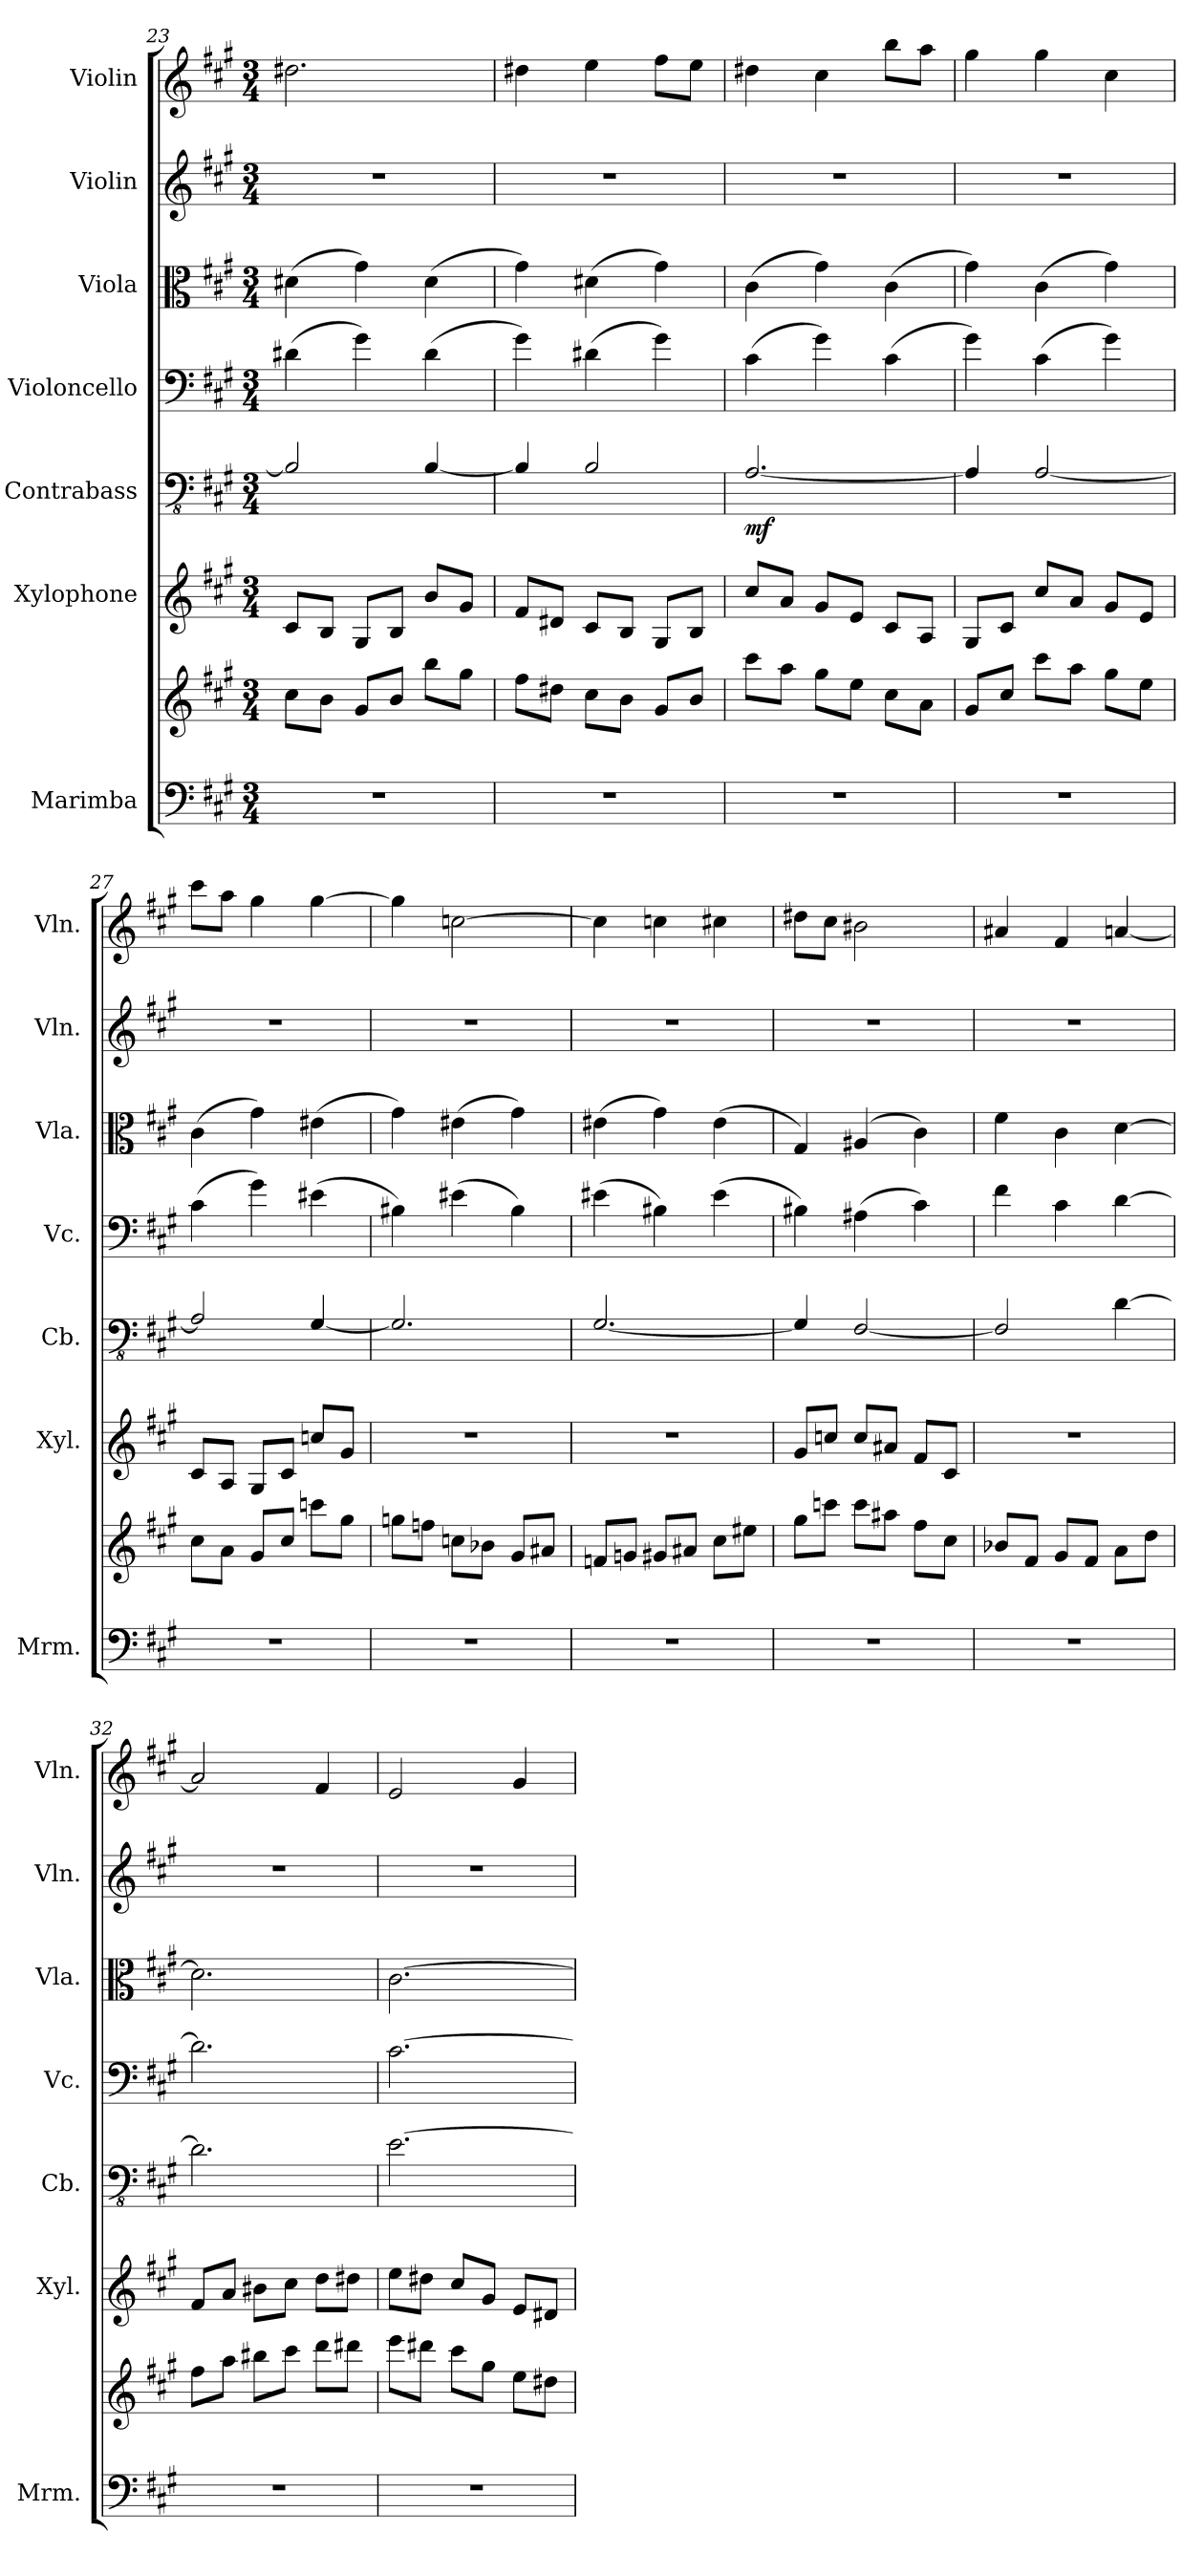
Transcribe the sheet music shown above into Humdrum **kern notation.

**kern	**kern	**kern	**kern	**dynam	**kern	**kern	**kern	**kern
*part7	*part7	*part6	*part5	*part5	*part4	*part3	*part2	*part1
*staff8	*staff7	*staff6	*staff5	*staff5	*staff4	*staff3	*staff2	*staff1
*I"Marimba	*	*I"Xylophone	*I"Contrabass	*	*I"Violoncello	*I"Viola	*I"Violin	*I"Violin
*I'Mrm.	*	*I'Xyl.	*I'Cb.	*	*I'Vc.	*I'Vla.	*I'Vln.	*I'Vln.
*clefF4	*clefG2	*clefG2	*clefFv4	*	*clefF4	*clefC3	*clefG2	*clefG2
*	*	*ITrd-7c-12	*ITrd7c12	*	*	*	*	*
*k[f#c#g#]	*k[f#c#g#]	*k[f#c#g#]	*k[f#c#g#]	*	*k[f#c#g#]	*k[f#c#g#]	*k[f#c#g#]	*k[f#c#g#]
*M3/4	*M3/4	*M3/4	*M3/4	*	*M3/4	*M3/4	*M3/4	*M3/4
=23	=23	=23	=23	=23	=23	=23	=23	=23
2.r	8cc#\L	8cc#/L	2BBB/]	.	(4d#X\	(4d#X\	2.r	2.dd#X\
.	8b\J	8b/J	.	.	.	.	.	.
.	8g#/L	8g#/L	.	.	4g#\)	4g#\)	.	.
.	8b/J	8b/J	.	.	.	.	.	.
.	8bb\L	8bb/L	[4BBB/	.	(4d#\	(4d#\	.	.
.	8gg#\J	8gg#/J	.	.	.	.	.	.
!!LO:PB:g=z
=24	=24	=24	=24	=24	=24	=24	=24	=24
2.r	8ff#\L	8ff#/L	4BBB/]	.	4g#\)	4g#\)	2.r	4dd#X\
.	8dd#X\J	8dd#X/J	.	.	.	.	.	.
.	8cc#\L	8cc#/L	2BBB/	.	(4d#X\	(4d#X\	.	4ee\
.	8b\J	8b/J	.	.	.	.	.	.
.	8g#/L	8g#/L	.	.	4g#\)	4g#\)	.	8ff#\L
.	8b/J	8b/J	.	.	.	.	.	8ee\J
=25	=25	=25	=25	=25	=25	=25	=25	=25
!	!	!	!	!LO:DY:b	!	!	!	!
2.r	8ccc#\L	8ccc#/L	[2.AAA/	mf	(4c#\	(4c#\	2.r	4dd#X\
.	8aa\J	8aa/J	.	.	.	.	.	.
.	8gg#\L	8gg#/L	.	.	4g#\)	4g#\)	.	4cc#\
.	8ee\J	8ee/J	.	.	.	.	.	.
.	8cc#\L	8cc#/L	.	.	(4c#\	(4c#\	.	8bb\L
.	8a\J	8a/J	.	.	.	.	.	8aa\J
=26	=26	=26	=26	=26	=26	=26	=26	=26
2.r	8g#/L	8g#/L	4AAA/]	.	4g#\)	4g#\)	2.r	4gg#\
.	8cc#/J	8cc#/J	.	.	.	.	.	.
.	8ccc#\L	8ccc#/L	[2AAA/	.	(4c#\	(4c#\	.	4gg#\
.	8aa\J	8aa/J	.	.	.	.	.	.
.	8gg#\L	8gg#/L	.	.	4g#\)	4g#\)	.	4cc#\
.	8ee\J	8ee/J	.	.	.	.	.	.
=27	=27	=27	=27	=27	=27	=27	=27	=27
2.r	8cc#\L	8cc#/L	2AAA/]	.	(4c#\	(4c#\	2.r	8ccc#\L
.	8a\J	8a/J	.	.	.	.	.	8aa\J
.	8g#/L	8g#/L	.	.	4g#\)	4g#\)	.	4gg#\
.	8cc#/J	8cc#/J	.	.	.	.	.	.
.	8cccn\L	8cccn/L	[4GGG#/	.	(4e#X\	(4e#X\	.	[4gg#\
.	8gg#\J	8gg#/J	.	.	.	.	.	.
=28	=28	=28	=28	=28	=28	=28	=28	=28
2.r	8ggn\L	2.r	2.GGG#/]	.	4B#X\)	4g#\)	2.r	4gg#\]
.	8ffn\J	.	.	.	.	.	.	.
.	8ccn\L	.	.	.	(4e#X\	(4e#X\	.	[2ccn\
.	8b-X\J	.	.	.	.	.	.	.
.	8g#/L	.	.	.	4B#\)	4g#\)	.	.
.	8a#X/J	.	.	.	.	.	.	.
=29	=29	=29	=29	=29	=29	=29	=29	=29
2.r	8fn/L	2.r	[2.GGG#/	.	(4e#X\	(4e#X\	2.r	4cc\]
.	8gn/J	.	.	.	.	.	.	.
.	8g#X/L	.	.	.	4B#X\)	4g#\)	.	4ccn\
.	8a#X/J	.	.	.	.	.	.	.
.	8cc#\L	.	.	.	(4e#\	(4e#\	.	4cc#X\
.	8ee#X\J	.	.	.	.	.	.	.
=30	=30	=30	=30	=30	=30	=30	=30	=30
2.r	8gg#\L	8gg#/L	4GGG#/]	.	4B#X\)	4G#/)	2.r	8dd#X\L
.	8cccn\J	8cccn/J	.	.	.	.	.	8cc#\J
.	8ccc\L	8ccc/L	[2FFF#/	.	(4A#X\	(4A#X/	.	2b#X\
.	8aa#X\J	8aa#X/J	.	.	.	.	.	.
.	8ff#\L	8ff#/L	.	.	4c#\)	4c#\)	.	.
.	8cc#\J	8cc#/J	.	.	.	.	.	.
!!LO:LB:g=z
=31	=31	=31	=31	=31	=31	=31	=31	=31
2.r	8b-X/L	2.r	2FFF#/]	.	4f#\	4f#\	2.r	4a#X/
.	8f#/J	.	.	.	.	.	.	.
.	8g#/L	.	.	.	4c#\	4c#\	.	4f#/
.	8f#/J	.	.	.	.	.	.	.
.	8a\L	.	[4DD\	.	[4d\	[4d\	.	[4an/
.	8dd\J	.	.	.	.	.	.	.
=32	=32	=32	=32	=32	=32	=32	=32	=32
2.r	8ff#\L	8ff#/L	2.DD\]	.	2.d\]	2.d\]	2.r	2a/]
.	8aa\J	8aa/J	.	.	.	.	.	.
.	8bb#X\L	8bb#X\L	.	.	.	.	.	.
.	8ccc#\J	8ccc#\J	.	.	.	.	.	.
.	8ddd\L	8ddd\L	.	.	.	.	.	4f#/
.	8ddd#X\J	8ddd#X\J	.	.	.	.	.	.
=33	=33	=33	=33	=33	=33	=33	=33	=33
2.r	8eee\L	8eee\L	[2.EE\	.	[2.c#\	[2.c#\	2.r	2e/
.	8ddd#X\J	8ddd#X\J	.	.	.	.	.	.
.	8ccc#\L	8ccc#/L	.	.	.	.	.	.
.	8gg#\J	8gg#/J	.	.	.	.	.	.
.	8ee\L	8ee/L	.	.	.	.	.	4g#/
.	8dd#X\J	8dd#X/J	.	.	.	.	.	.
=	=	=	=	=	=	=	=	=
*-	*-	*-	*-	*-	*-	*-	*-	*-
